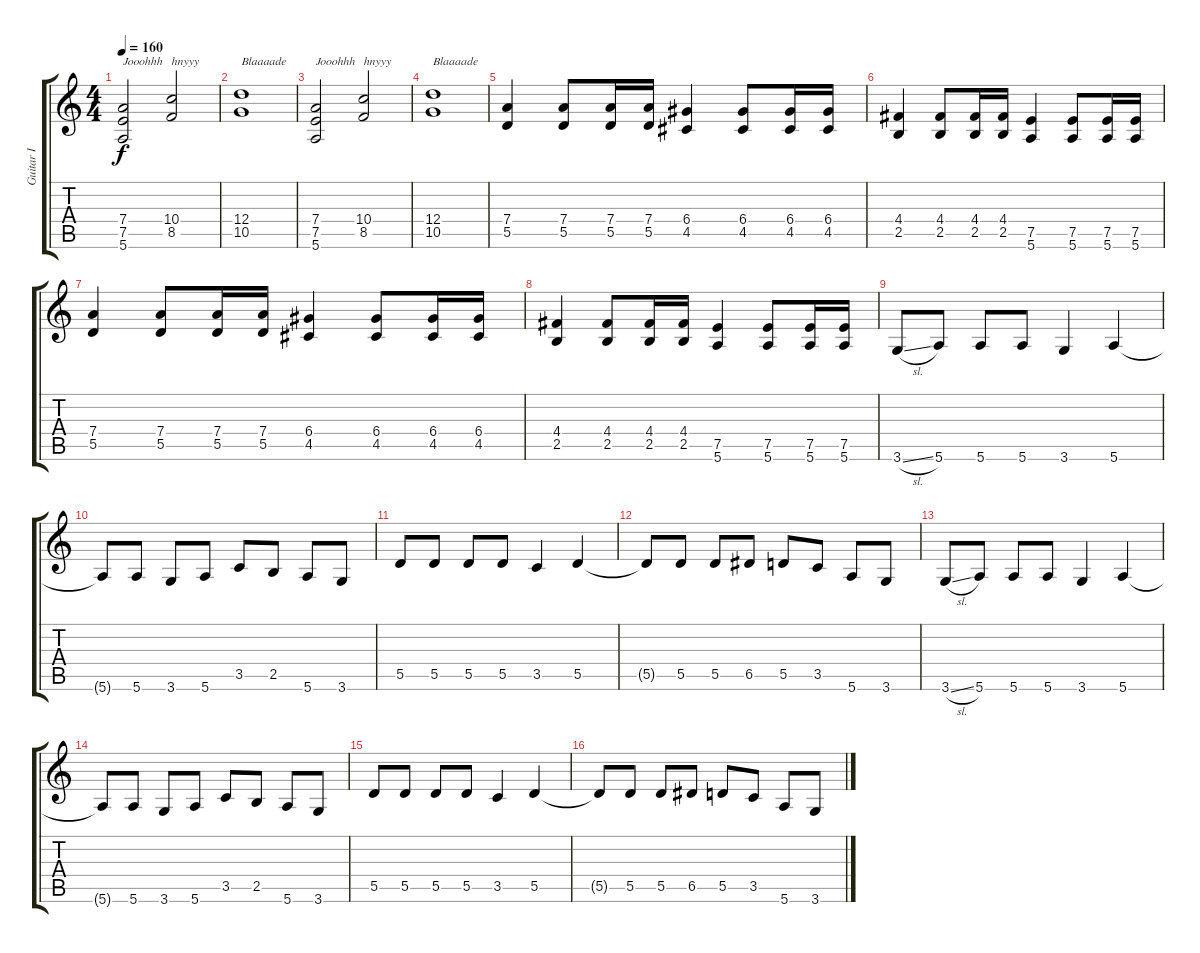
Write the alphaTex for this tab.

\track ("Guitar I" "Guitar I") {instrument distortionguitar}
\staff {score tabs}
\tuning (E4 B3 G3 D3 A2 E2) {hide}
\ts (4 4)
\tempo 160
\clef g2
\ks c
(7.4 7.5 5.6).2{txt "Jooohhh" dy f} (10.4 8.5).2{txt "hnyyy"} |
(12.4 10.5).1{txt "Blaaaade"} |
(7.4 7.5 5.6).2{txt "Jooohhh"} (10.4 8.5).2{txt "hnyyy"} |
(12.4 10.5).1{txt "Blaaaade"} |
(7.4 5.5).4 (7.4 5.5).8 (7.4 5.5).16 (7.4 5.5).16 (6.4 4.5).4 (6.4 4.5).8 (6.4 4.5).16 (6.4 4.5).16 |
(4.4 2.5).4 (4.4 2.5).8 (4.4 2.5).16 (4.4 2.5).16 (7.5 5.6).4 (7.5 5.6).8 (7.5 5.6).16 (7.5 5.6).16 |
(7.4 5.5).4 (7.4 5.5).8 (7.4 5.5).16 (7.4 5.5).16 (6.4 4.5).4 (6.4 4.5).8 (6.4 4.5).16 (6.4 4.5).16 |
(4.4 2.5).4 (4.4 2.5).8 (4.4 2.5).16 (4.4 2.5).16 (7.5 5.6).4 (7.5 5.6).8 (7.5 5.6).16 (7.5 5.6).16 |
3.6{sl}.8 5.6.8 5.6.8 5.6.8 3.6.4 5.6.4 |
5.6{t}.8 5.6.8 3.6.8 5.6.8 3.5.8 2.5.8 5.6.8 3.6.8 |
5.5.8 5.5.8 5.5.8 5.5.8 3.5.4 5.5.4 |
5.5{t}.8 5.5.8 5.5.8 6.5.8 5.5.8 3.5.8 5.6.8 3.6.8 |
3.6{sl}.8 5.6.8 5.6.8 5.6.8 3.6.4 5.6.4 |
5.6{t}.8 5.6.8 3.6.8 5.6.8 3.5.8 2.5.8 5.6.8 3.6.8 |
5.5.8 5.5.8 5.5.8 5.5.8 3.5.4 5.5.4 |
5.5{t}.8 5.5.8 5.5.8 6.5.8 5.5.8 3.5.8 5.6.8 3.6.8
